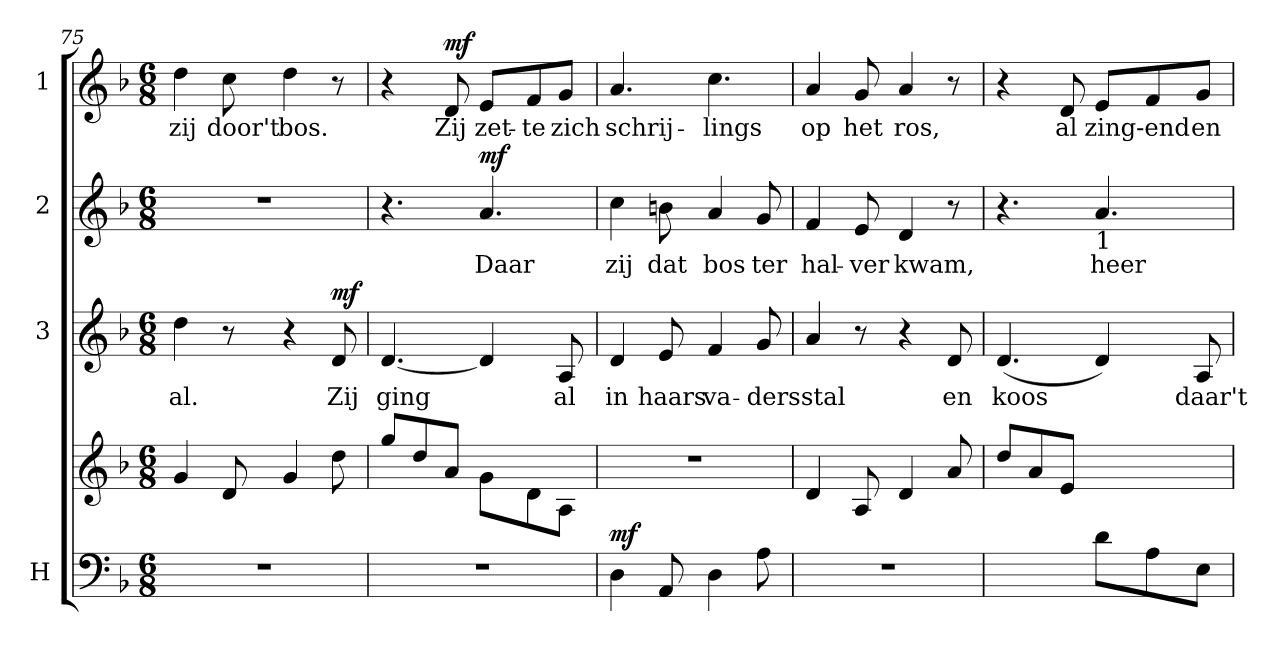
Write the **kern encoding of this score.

**kern	**kern	**dynam	**kern	**text	**dynam	**kern	**text	**dynam	**kern	**text	**dynam
*part4	*part4	*part4	*part3	*part3	*part3	*part2	*part2	*part2	*part1	*part1	*part1
*staff5	*staff4	*staff4/5	*staff3	*staff3	*staff3	*staff2	*staff2	*staff2	*staff1	*staff1	*staff1
*I"H	*	*	*I"3	*	*	*I"2	*	*	*I"1	*	*
*I'H	*	*	*	*	*	*	*	*	*	*	*
*clefF4	*clefG2	*	*clefG2	*	*	*clefG2	*	*	*clefG2	*	*
*k[b-]	*k[b-]	*	*k[b-]	*	*	*k[b-]	*	*	*k[b-]	*	*
*F:	*F:	*	*F:	*	*	*F:	*	*	*F:	*	*
*M6/8	*M6/8	*	*M6/8	*	*	*M6/8	*	*	*M6/8	*	*
=75	=75	=75	=75	=75	=75	=75	=75	=75	=75	=75	=75
!LO:N:vis=1	!	!	!	!LO:LY:b	!	!LO:N:vis=1	!	!	!	!LO:LY:b	!
2.r	4g	.	4dd	al.	.	2.r	.	.	4dd	zij	.
!	!	!	!	!	!	!	!	!	!	!LO:LY:b	!
.	8d	.	8r	.	.	.	.	.	8cc	door't	.
!	!	!	!	!	!	!	!	!	!	!LO:LY:b	!
.	4g	.	4r	.	.	.	.	.	4dd	bos.	.
!	!	!	!	!LO:LY:b	!LO:DY:a	!	!	!	!	!	!
.	8dd	.	8d	Zij	mf	.	.	.	8r	.	.
=76	=76	=76	=76	=76	=76	=76	=76	=76	=76	=76	=76
!LO:N:vis=1	!	!	!	!LO:LY:b	!	!	!	!	!	!	!
2.r	8gg/L	.	[4.d	ging	.	4.r	.	.	4r	.	.
.	8dd/	.	.	.	.	.	.	.	.	.	.
!	!	!	!	!	!	!	!	!	!	!LO:LY:b	!LO:DY:a
.	8a/J	.	.	.	.	.	.	.	8d	Zij	mf
!	!	!	!	!	!	!	!LO:LY:b	!LO:DY:a	!	!LO:LY:b	!
.	8g\L	.	4d]	.	.	4.a	Daar	mf	8eL	zet-	.
!	!	!	!	!	!	!	!	!	!	!LO:LY:b	!
.	8d\	.	.	.	.	.	.	.	8f	-te	.
!	!	!	!	!LO:LY:b	!	!	!	!	!	!LO:LY:b	!
.	8A\J	.	8A	al	.	.	.	.	8gJ	zich	.
!!LO:LB:g=z
=77	=77	=77	=77	=77	=77	=77	=77	=77	=77	=77	=77
!	!LO:N:vis=1	!LO:DY:a=2	!	!LO:LY:b	!	!	!LO:LY:b	!	!	!LO:LY:b	!
4D\	2.r	mf	4d	in	.	4cc	zij	.	4.a	schrij-	.
!	!	!	!	!LO:LY:b	!	!	!LO:LY:b	!	!	!	!
8AA	.	.	8e	haars	.	8bn	dat	.	.	.	.
!	!	!	!	!LO:LY:b	!	!	!LO:LY:b	!	!	!LO:LY:b	!
4D\	.	.	4f	va-	.	4a	bos	.	4.cc	-lings	.
!	!	!	!	!LO:LY:b	!	!	!LO:LY:b	!	!	!	!
8A\	.	.	8g	-ders	.	8g	ter	.	.	.	.
!!LO:LB:g=z
=78	=78	=78	=78	=78	=78	=78	=78	=78	=78	=78	=78
!LO:N:vis=1	!	!	!	!LO:LY:b	!	!	!LO:LY:b	!	!	!LO:LY:b	!
2.r	4d	.	4a	stal	.	4f	hal-	.	4a	op	.
!	!	!	!	!	!	!	!LO:LY:b	!	!	!LO:LY:b	!
.	8A	.	8r	.	.	8e	-ver	.	8g	het	.
!	!	!	!	!	!	!	!LO:LY:b	!	!	!LO:LY:b	!
.	4d	.	4r	.	.	4d	kwam,	.	4a	ros,	.
!	!	!	!	!LO:LY:b	!	!	!	!	!	!	!
.	8a	.	8d	en	.	8r	.	.	8r	.	.
=79	=79	=79	=79	=79	=79	=79	=79	=79	=79	=79	=79
!	!	!	!	!LO:LY:b	!	!	!	!	!	!	!
4.ryy	8ddL	.	(<4.d	koos	.	4.r	.	.	4r	.	.
.	8a	.	.	.	.	.	.	.	.	.	.
!	!	!	!	!	!	!	!	!	!	!LO:LY:b	!
.	8eJ	.	.	.	.	.	.	.	8d	al	.
!	!	!	!	!	!	!LO:TX:b:t=1	!	!	!	!	!
!	!	!	!	!	!	!	!LO:LY:b	!	!	!LO:LY:b	!
8d\L	4.ryy	.	4d)	.	.	4.a	heer	.	8eL	zing-end	.
8A\	.	.	.	.	.	.	.	.	8f	.	.
!	!	!	!	!LO:LY:b	!	!	!	!	!	!LO:LY:b	!
8E\J	.	.	8A	daar't	.	.	.	.	8gJ	en	.
=	=	=	=	=	=	=	=	=	=	=	=
*-	*-	*-	*-	*-	*-	*-	*-	*-	*-	*-	*-
